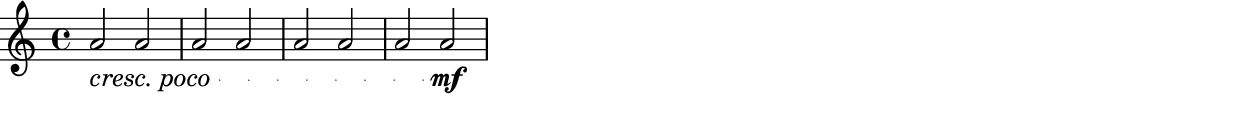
%% Generated by lilypond-book
%% Options: [exampleindent=10.16\mm,indent=0\mm,line-width=160\mm,paper-height=845.047\pt,paper-width=597.508\pt,papersize='(cons (* 597.508 pt) (* 845.047 pt)),quote]
\include "lilypond-book-preamble.ly"


% ****************************************************************
% Start cut-&-pastable-section
% ****************************************************************

#(ly:set-option 'eps-box-padding 3.000000)



\paper {
  #(set-paper-size '(cons (* 597.508 pt) (* 845.047 pt)))
  indent = 0\mm
  line-width = 160\mm
  % offset the left padding, also add 1mm as lilypond creates cropped
  % images with a little space on the right
  line-width = #(- line-width (* mm  3.000000) (* mm 1))
  line-width = 160\mm - 2.0 * 10.16\mm
  % offset the left padding, also add 1mm as lilypond creates cropped
  % images with a little space on the right
  line-width = #(- line-width (* mm  3.000000) (* mm 1))
}

\layout {
  
}




% ****************************************************************
% ly snippet:
% ****************************************************************
\sourcefilename "snippets/changing-text-and-spanner-styles-for-text-dynamics.ly"
\sourcefileline 0
%% DO NOT EDIT this file manually; it was automatically
%% generated from the LilyPond Wiki
%% (https://wiki.lilypond.community).
%%
%% Make any changes in the Wiki itself, or in
%% `Documentation/snippets/new/`, then run
%% `scripts/auxiliar/makelsr.pl`.
%%
%% This file is in the public domain.

\version "2.24.0"

\header {
%% Translation of GIT committish: a8a85e19654e46d725563e6deba44083ef137a2c
  texidocja = "
クレッシェンドやデクレッシェンドに使われるテキストは @code{crescendoText},
@code{decrescendoText} コンテキスト プロパティをセットすることで@c
変更できます。

スパナの線は、@code{DynamicTextSpanner} の @code{style} プロパティを@c
セットすることでスタイルを変更できます。デフォルトの値は @code{'dashed-line}
であり、他に @code{'line}, @code{'dotted-line}, @code{'none} が設定できます。
"
  doctitleja = "テキストによる強弱記号のテキストとスパナのスタイルを変更する"

%% Translation of GIT committish: 2f3474d9af596d677ed5b7ce720ae4d0954a6b51
  texidocit = "
Il testo usato per i @emph{crescendo} e i @emph{decrescendo} può essere cambiato
modificando le proprietà di contesto @code{crescendoText} e
@code{decrescendoText}.

Lo stile della linea dell'estensore può essere cambiato modificando la
proprietà @code{'style} di @code{DynamicTextSpanner}.  Il valore predefinito
è @code{'dashed-line}; gli altri valori possibili sono @code{'line},
@code{'dotted-line} e @code{'none}.

"
  doctitleit = "Cambiare gli stili del testo e degli estensori per le dinamiche testuali"

%% Translation of GIT committish: 41a008e75e2fe29536406cdf0d71c32a4606f2b8
  texidocfr = "
Le texte par défaut des crescendos et decrescendos se change en
modifiant les propriétés de contexte @code{crescendoText} et
@code{decrescendoText}.

L'aspect de la ligne d'extension est fonction de la propriété
@code{'style} du @code{DynamicTextSpanner}. Sa valeur par défaut est
@code{'dashed-line}, mais d'autres valeurs sont disponibles, comme
@code{'line}, @code{'dotted-line} et @code{'none}.
"

  doctitlefr = "Modification du texte et de l'extension de nuances textuelles"

%% Translation of GIT committish: b35da384a3367d8ee49a28f697c0ae8fb88b2e1e
  texidoces = "
Se puede modificar el texto empleado para los @emph{crescendos} y
@emph{decrescendos} modificando las propiedades de contexto
@code{crescendoText} y @code{decrescendoText}.

El estilo de la línea de extensión se puede cambiar modificando la
propiedad @code{'style} de @code{DynamicTextSpanner}.  El valor
predeterminado es @code{'dashed-line} (línea discontinua), y entre
otros valores posibles se encuentran @code{'line} (línea),
@code{'dotted-line} (línea de puntos) y @code{'none} (nada):
"
  doctitlees = "Cambiar el texto y los estilos de objeto de extensión para las indicaciones dinámicas textuales"

%% Translation of GIT committish: 0a868be38a775ecb1ef935b079000cebbc64de40
texidocde = "
Der Text, der für Crescendo und Decrescendo gesetzt wird, kann geändert
werden, indem man die Eigenschaften @code{crescendoText} und
@code{decrescendoText} verändert.  Der Stil des Streckers kann auch
geändert werden, indem die @code{'style}-Eigenschaft des
@code{DynamicTextSpanner} beeinflusst wird.  Der Standardwert ist
@code{'hairpin}, andere Möglichkeiten sind @code{'line}, @code{'dashed-line}
und @code{'dotted-line}.
"
  doctitlede = "Text und Strecker-Stile für Dynamik-Texte ändern"

%% Translation of GIT committish: 8ffecf6be17c6ec2ff87cf31873121a8cce29b09
  texidocca = "
Es pot modificar el text empleat per als crescendos i decrescendos
modificant les propietats de context @code{crescendoText} i
@code{decrescendoText}.

L'estil de la línia d'extensió es pot canviar modificant la propietat
@code{'style} de @code{DynamicTextSpanner}.  El valor predeterminat és
@code{'dashed-line} (línia discontínua), i entre d'altres valors
possibles es troben @code{'line} (línia), @code{'dotted-line} (línia
de punts) i @code{'none} (res):

"
  doctitleca = "Canviar el text i els estils d'objecte d'extensió per a les indicacions dinàmiques textuals"

  categories = "Expressive marks, Tweaks and overrides"

  texidoc = "
The text used for @emph{crescendos} and @emph{decrescendos} can be
changed by modifying the context properties @code{crescendoText} and
@code{decrescendoText}.

The style of the spanner line can be changed by modifying the
@code{'style} property of @code{DynamicTextSpanner}. The default value
is @code{'dashed-line}, and other possible values include @code{'line},
@code{'dotted-line} and @code{'none}.
"

  doctitle = "Changing text and spanner styles for text dynamics"
} % begin verbatim


\relative c'' {
  \set crescendoText = \markup { \italic { cresc. poco } }
  \set crescendoSpanner = #'text
  \override DynamicTextSpanner.style = #'dotted-line
  a2\< a
  a2 a
  a2 a
  a2 a\mf
}



% ****************************************************************
% end ly snippet
% ****************************************************************
